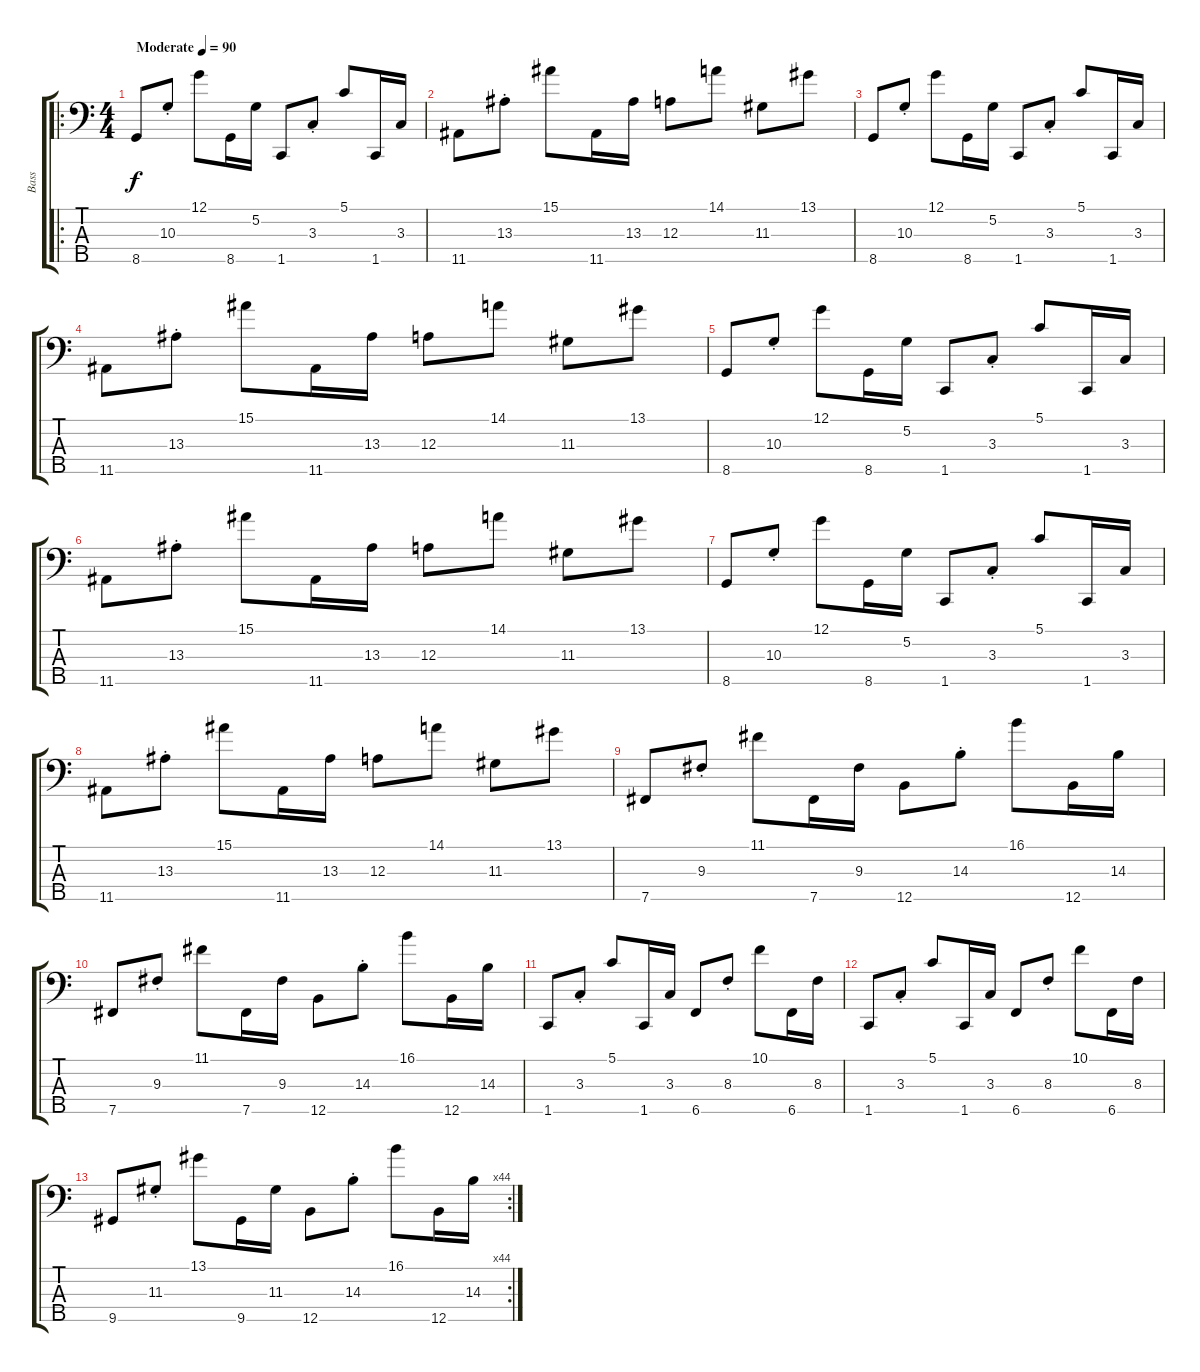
\track ("Bass" "Bass") {instrument electricbassfinger}
\staff {score tabs}
\tuning (G2 D2 A1 E1 B0) {hide}
\ro
\ts (4 4)
\tempo (90 "Moderate")
\clef f4
\ks c
8.5.8{dy f instrument electricbassfinger} 10.3{st}.8 12.1.8 8.5.16 5.2.16 1.5.8 3.3{st}.8 5.1.8 1.5.16 3.3.16 |
11.5.8 13.3{st}.8 15.1.8 11.5.16 13.3.16 12.3.8 14.1.8 11.3.8 13.1.8 |
8.5.8 10.3{st}.8 12.1.8 8.5.16 5.2.16 1.5.8 3.3{st}.8 5.1.8 1.5.16 3.3.16 |
11.5.8 13.3{st}.8 15.1.8 11.5.16 13.3.16 12.3.8 14.1.8 11.3.8 13.1.8 |
8.5.8 10.3{st}.8 12.1.8 8.5.16 5.2.16 1.5.8 3.3{st}.8 5.1.8 1.5.16 3.3.16 |
11.5.8 13.3{st}.8 15.1.8 11.5.16 13.3.16 12.3.8 14.1.8 11.3.8 13.1.8 |
8.5.8 10.3{st}.8 12.1.8 8.5.16 5.2.16 1.5.8 3.3{st}.8 5.1.8 1.5.16 3.3.16 |
11.5.8 13.3{st}.8 15.1.8 11.5.16 13.3.16 12.3.8 14.1.8 11.3.8 13.1.8 |
7.5.8 9.3{st}.8 11.1.8 7.5.16 9.3.16 12.5.8 14.3{st}.8 16.1.8 12.5.16 14.3.16 |
7.5.8 9.3{st}.8 11.1.8 7.5.16 9.3.16 12.5.8 14.3{st}.8 16.1.8 12.5.16 14.3.16 |
1.5.8 3.3{st}.8 5.1.8 1.5.16 3.3.16 6.5.8 8.3{st}.8 10.1.8 6.5.16 8.3.16 |
1.5.8 3.3{st}.8 5.1.8 1.5.16 3.3.16 6.5.8 8.3{st}.8 10.1.8 6.5.16 8.3.16 |
\rc 44
9.5.8 11.3{st}.8 13.1.8 9.5.16 11.3.16 12.5.8 14.3{st}.8 16.1.8 12.5.16 14.3.16
